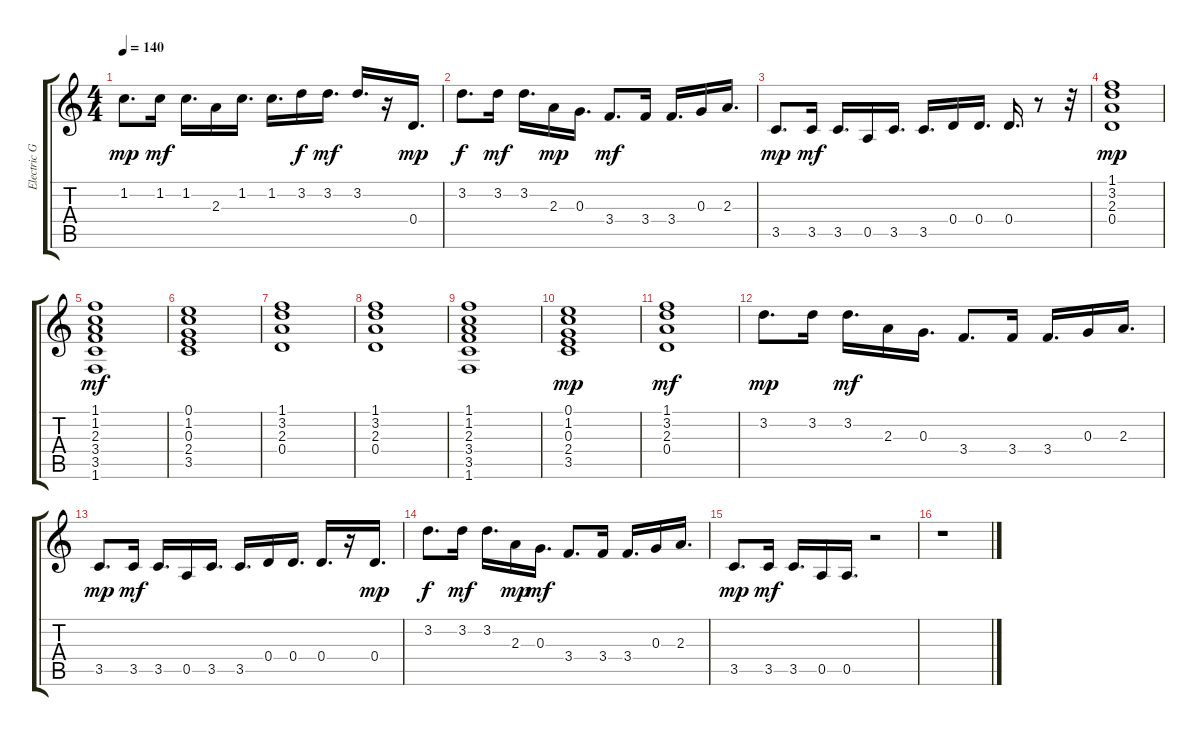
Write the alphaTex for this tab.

\track ("Electric Guitar" "Electric G") {instrument electricguitarclean}
\staff {score tabs}
\tuning (E4 B3 G3 D3 A2 E2) {hide}
\ts (4 4)
\tempo 140
\clef g2
\ks c
1.2.8{d dy mp} 1.2.16{dy mf} 1.2.16{d} 2.3.16 1.2.16{d} 1.2.16{d} 3.2.16{dy f} 3.2.16{d dy mf} 3.2.16{d} r.16 0.4.16{d dy mp} |
3.2.8{d dy f} 3.2.16{dy mf} 3.2.16{d} 2.3.16{dy mp} 0.3.16{d} 3.4.8{d dy mf} 3.4.16 3.4.16{d} 0.3.16 2.3.16{d} |
3.5.8{d dy mp} 3.5.16{dy mf} 3.5.16{d} 0.5.16 3.5.16{d} 3.5.16{d} 0.4.16 0.4.16{d} 0.4.16{d} r.8 r.32 |
(1.1 3.2 2.3 0.4).1{dy mp} |
(1.1 1.2 2.3 3.4 3.5 1.6).1{dy mf} |
(0.1 1.2 0.3 2.4 3.5).1 |
(1.1 3.2 2.3 0.4).1 |
(1.1 3.2 2.3 0.4).1 |
(1.1 1.2 2.3 3.4 3.5 1.6).1 |
(0.1 1.2 0.3 2.4 3.5).1{dy mp} |
(1.1 3.2 2.3 0.4).1{dy mf} |
3.2.8{d dy mp} 3.2.16 3.2.16{d dy mf} 2.3.16 0.3.16{d} 3.4.8{d} 3.4.16 3.4.16{d} 0.3.16 2.3.16{d} |
3.5.8{d dy mp} 3.5.16{dy mf} 3.5.16{d} 0.5.16 3.5.16{d} 3.5.16{d} 0.4.16 0.4.16{d} 0.4.16{d} r.16 0.4.16{d dy mp} |
3.2.8{d dy f} 3.2.16{dy mf} 3.2.16{d} 2.3.16{dy mp} 0.3.16{d dy mf} 3.4.8{d} 3.4.16 3.4.16{d} 0.3.16 2.3.16{d} |
3.5.8{d dy mp} 3.5.16{dy mf} 3.5.16{d} 0.5.16 0.5.16{d} r.2 |
r.1
